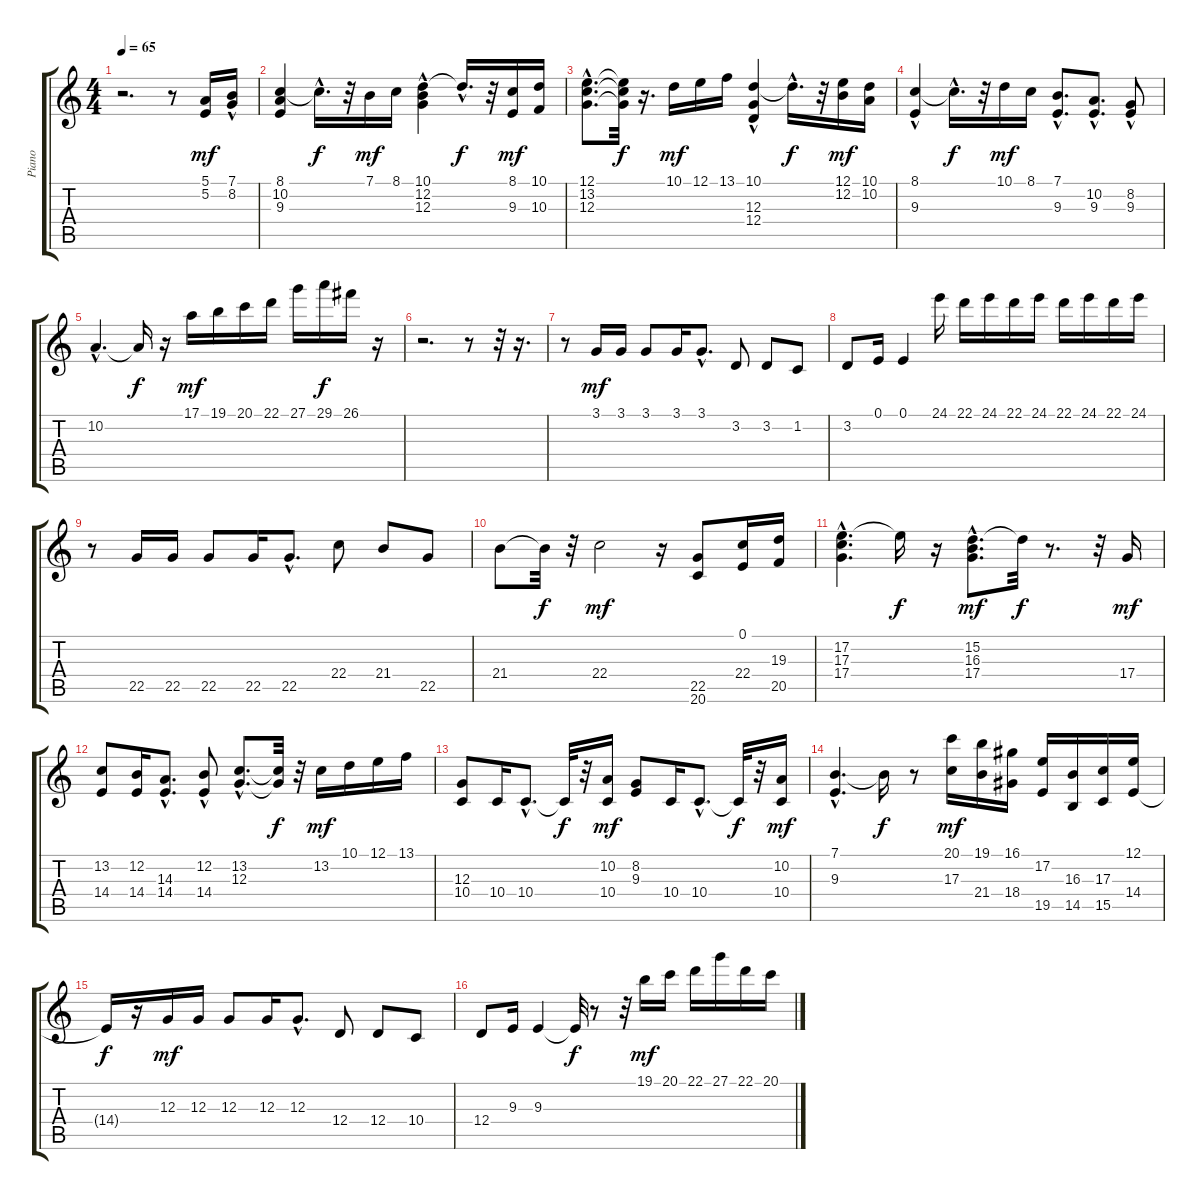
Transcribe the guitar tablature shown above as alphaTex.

\track ("Piano" "Piano") {instrument brightacousticpiano}
\staff {score tabs}
\tuning (E4 B3 G3 D3 A2 E2) {hide}
\ts (4 4)
\tempo 65
\clef g2
\ks c
r.2{d dy mf instrument brightacousticpiano} r.8 (5.1 5.2).16 (7.1 8.2{hac}).16 |
(8.1 10.2 9.3).4 8.1{hac t}.16{d dy f} r.32 7.1.16{dy mf} 8.1.16 (10.1 12.2{hac} 12.3{hac}).4 10.1{hac t}.16{d dy f} r.32 (8.1 9.3).16{dy mf} (10.1 10.3).16 |
(12.1{hac} 13.2{hac} 12.3{hac}).8{d} (12.1{t} 13.2{t} 12.3{t}).32{dy f} r.16{d} 10.1.16{dy mf} 12.1.16 13.1.16 (10.1 12.3{hac} 12.4{hac}).4 10.1{hac t}.16{d dy f} r.32 (12.1 12.2).16{dy mf} (10.1 10.2).16 |
(8.1 9.3{hac}).4 8.1{hac t}.16{d dy f} r.32 10.1.16{dy mf} 8.1.16 (7.1 9.3{hac}).8{d} (10.2{hac} 9.3).8{d} (8.2 9.3{hac}).8 |
10.2{hac}.4{d} 10.2{t}.16{dy f} r.16 17.1.16{dy mf} 19.1.16 20.1.16 22.1.16 27.1.16 29.1.16{dy f} 26.1.16 r.16 |
r.2{d} r.8 r.32 r.16{d} |
r.8 3.1.16{dy mf} 3.1.16 3.1.8 3.1.16 3.1{hac}.8{d} 3.2.8 3.2.8 1.2.8 |
3.2.8 0.1.16 0.1.4 24.1.16 22.1.16 24.1.16 22.1.16 24.1.16 22.1.16 24.1.16 22.1.16 24.1.16 |
r.8 22.5.16 22.5.16 22.5.8 22.5.16 22.5{hac}.8{d} 22.4.8 21.4.8 22.5.8 |
21.4.8 21.4{t}.32{dy f} r.32 22.4.2{dy mf} r.16 (22.5 20.6).8 (0.1 22.4).16 (19.3 20.5).16 |
(17.2{hac} 17.3 17.4).4{d} 17.2{t}.16{dy f} r.16 (15.2{hac} 16.3 17.4).8{d dy mf} 15.2{t}.32{dy f} r.8{d} r.32 17.4.16{dy mf} |
(13.2 14.4).8 (12.2 14.4).16 (14.3{hac} 14.4).8{d} (12.2 14.4{hac}).8 (13.2{hac} 12.3{hac}).8{d} (13.2{t} 12.3{t}).32{dy f} r.32 13.2.16{dy mf} 10.1.16 12.1.16 13.1.16 |
(12.3 10.4).8 10.4.16 10.4{hac}.8{d} 10.4{t}.32{dy f} r.32 (10.2 10.4).16{dy mf} (8.2 9.3).8 10.4.16 10.4{hac}.8{d} 10.4{t}.32{dy f} r.32 (10.2 10.4).16{dy mf} |
(7.1{hac} 9.3).4{d} 7.1{t}.16{dy f} r.8 (20.1 17.3).16{dy mf} (19.1 21.4).16 (16.1 18.4).16 (17.2 19.5).16 (16.3 14.5).16 (17.3 15.5).16 (12.1 14.4).16 |
14.4{t}.16{dy f} r.16 12.3.16{dy mf} 12.3.16 12.3.8 12.3.16 12.3{hac}.8{d} 12.4.8 12.4.8 10.4.8 |
12.4.8 9.3.16 9.3.4 9.3{t}.32{dy f} r.8 r.32 19.1.16{dy mf} 20.1.16 22.1.16 27.1.16 22.1.16 20.1.16
